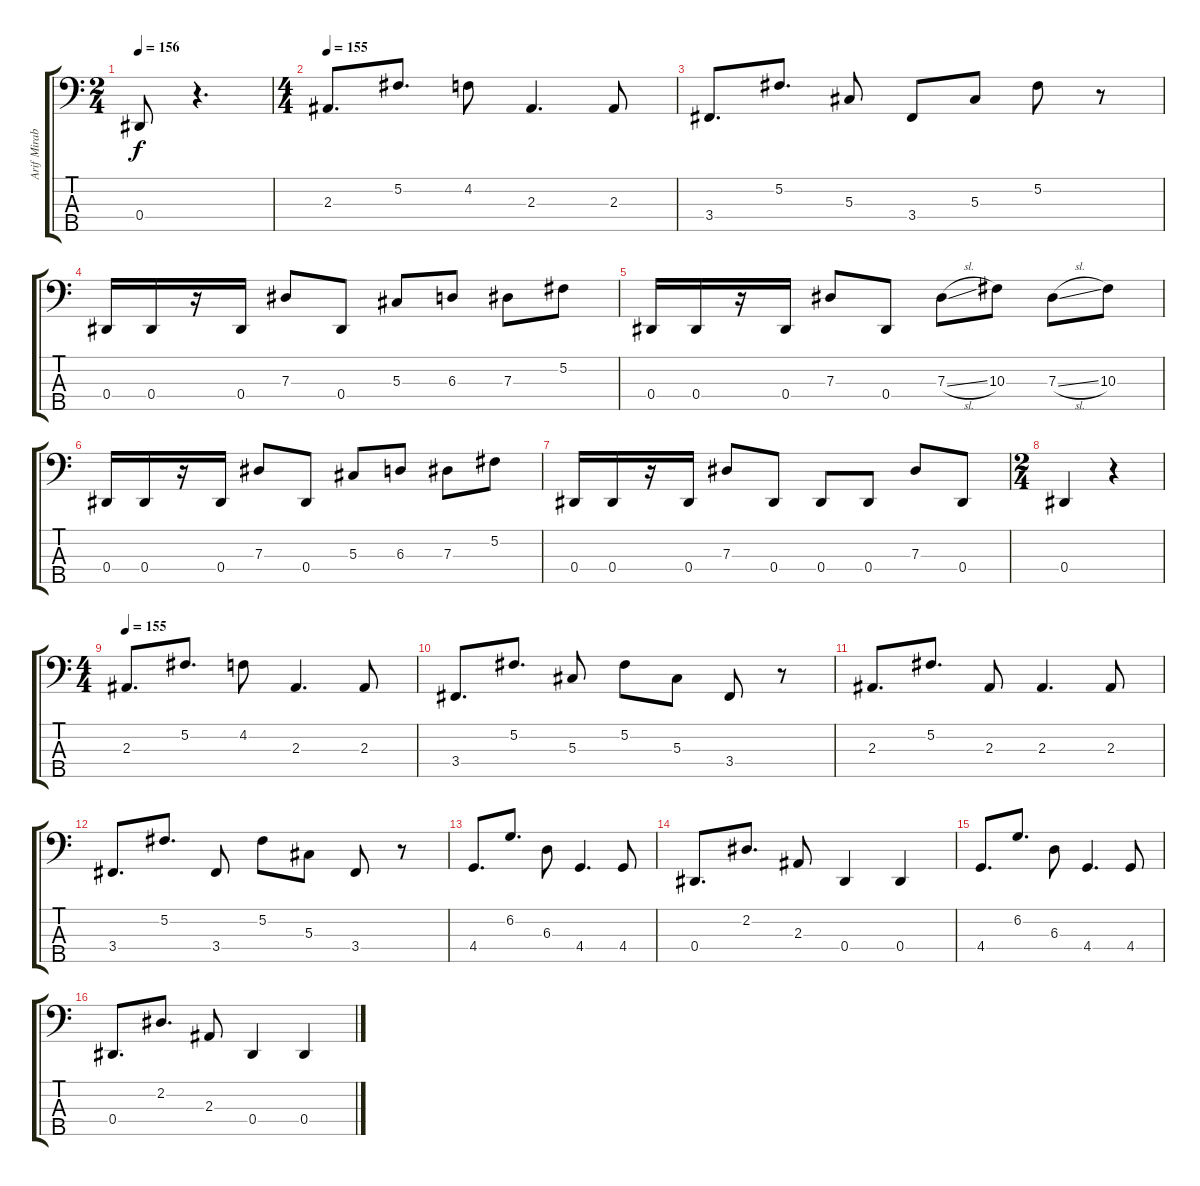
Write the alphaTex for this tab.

\track ("Arif Mirabdolbaghi - Bass" "Arif Mirab") {instrument electricbassfinger}
\staff {score tabs}
\tuning (Gb2 Db2 Ab1 Eb1 Bb0) {hide}
\ts (2 4)
\tempo 156
\clef f4
\ks c
0.4.8{dy f} r.4{d} |
\ts (4 4)
\tempo 155
2.3.8{d} 5.2.8{d} 4.2.8 2.3.4{d} 2.3.8 |
3.4.8{d} 5.2.8{d} 5.3.8 3.4.8 5.3.8 5.2.8 r.8 |
0.4.16 0.4.16 r.16 0.4.16 7.3.8 0.4.8 5.3.8 6.3.8 7.3.8 5.2.8 |
0.4.16 0.4.16 r.16 0.4.16 7.3.8 0.4.8 7.3{sl}.8 10.3.8 7.3{sl}.8 10.3.8 |
0.4.16 0.4.16 r.16 0.4.16 7.3.8 0.4.8 5.3.8 6.3.8 7.3.8 5.2.8 |
0.4.16 0.4.16 r.16 0.4.16 7.3.8 0.4.8 0.4.8 0.4.8 7.3.8 0.4.8 |
\ts (2 4)
0.4.4 r.4 |
\ts (4 4)
\tempo 155
2.3.8{d} 5.2.8{d} 4.2.8 2.3.4{d} 2.3.8 |
3.4.8{d} 5.2.8{d} 5.3.8 5.2.8 5.3.8 3.4.8 r.8 |
2.3.8{d} 5.2.8{d} 2.3.8 2.3.4{d} 2.3.8 |
3.4.8{d} 5.2.8{d} 3.4.8 5.2.8 5.3.8 3.4.8 r.8 |
4.4.8{d} 6.2.8{d} 6.3.8 4.4.4{d} 4.4.8 |
0.4.8{d} 2.2.8{d} 2.3.8 0.4.4 0.4.4 |
4.4.8{d} 6.2.8{d} 6.3.8 4.4.4{d} 4.4.8 |
0.4.8{d} 2.2.8{d} 2.3.8 0.4.4 0.4.4
